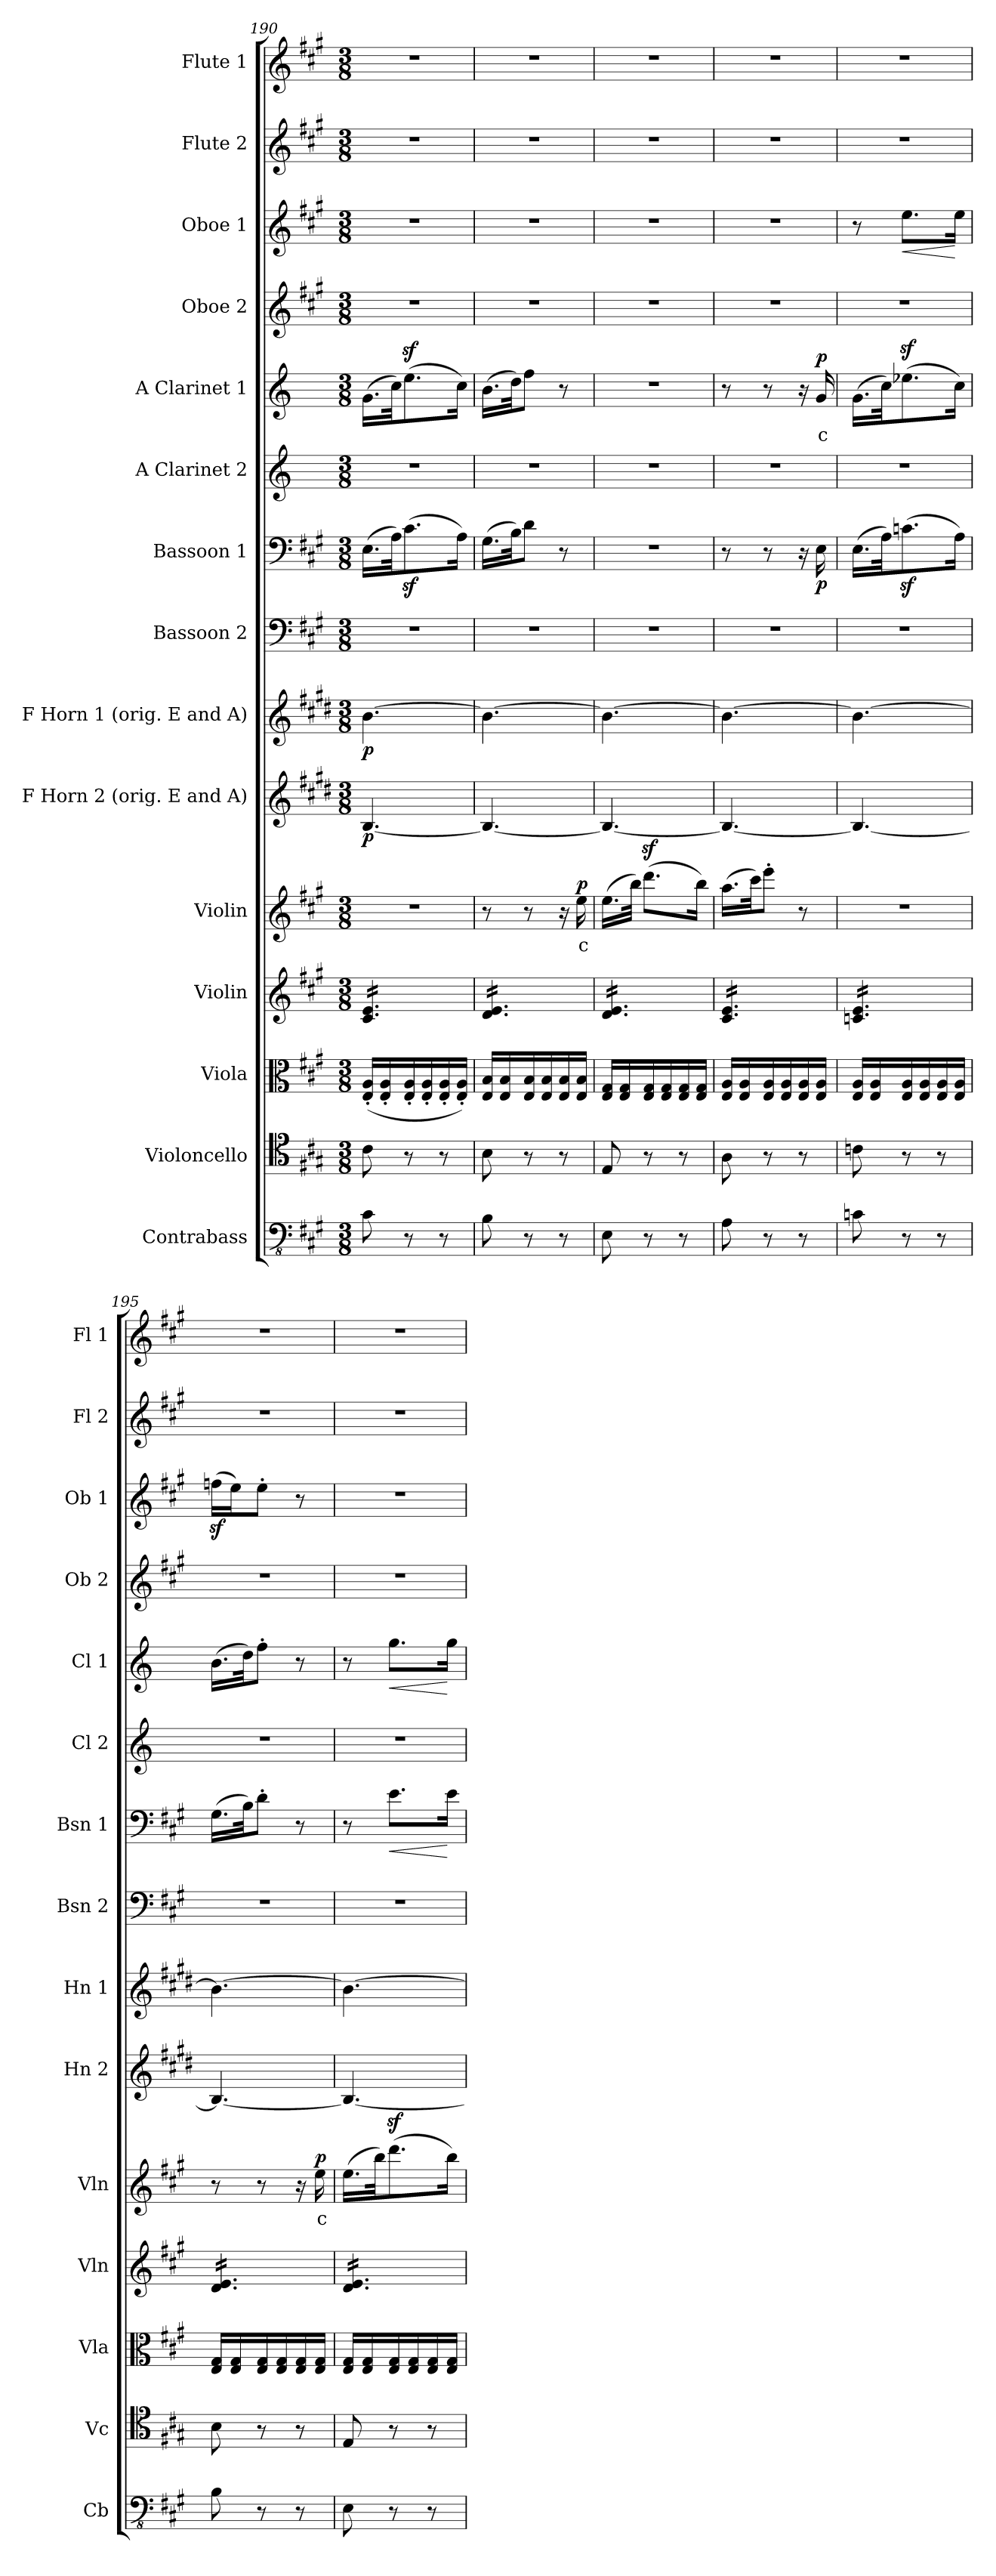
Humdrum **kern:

**kern	**kern	**kern	**kern	**kern	**text	**dynam	**kern	**dynam	**kern	**dynam	**kern	**kern	**dynam	**kern	**kern	**text	**dynam	**kern	**kern	**dynam	**kern	**kern
*part15	*part14	*part13	*part12	*part11	*part11	*part11	*part10	*part10	*part9	*part9	*part8	*part7	*part7	*part6	*part5	*part5	*part5	*part4	*part3	*part3	*part2	*part1
*staff15	*staff14	*staff13	*staff12	*staff11	*staff11	*staff11	*staff10	*staff10	*staff9	*staff9	*staff8	*staff7	*staff7	*staff6	*staff5	*staff5	*staff5	*staff4	*staff3	*staff3	*staff2	*staff1
*I"Contrabass	*I"Violoncello	*I"Viola	*I"Violin	*I"Violin	*	*	*I"F Horn 2 (orig. E and A)	*	*I"F Horn 1 (orig. E and A)	*	*I"Bassoon 2	*I"Bassoon 1	*	*I"A Clarinet 2	*I"A Clarinet 1	*	*	*I"Oboe 2	*I"Oboe 1	*	*I"Flute 2	*I"Flute 1
*I'Cb	*I'Vc	*I'Vla	*I'Vln	*I'Vln	*	*	*I'Hn 2	*	*I'Hn 1	*	*I'Bsn 2	*I'Bsn 1	*	*I'Cl 2	*I'Cl 1	*	*	*I'Ob 2	*I'Ob 1	*	*I'Fl 2	*I'Fl 1
*clefFv4	*clefC4	*clefC3	*clefG2	*clefG2	*	*	*clefG2	*	*clefG2	*	*clefF4	*clefF4	*	*clefG2	*clefG2	*	*	*clefG2	*clefG2	*	*clefG2	*clefG2
*	*	*	*	*	*	*	*ITrd4c7	*	*ITrd4c7	*	*	*	*	*ITrd2c3	*ITrd2c3	*	*	*	*	*	*	*
*k[f#c#g#]	*k[f#c#g#]	*k[f#c#g#]	*k[f#c#g#]	*k[f#c#g#]	*	*	*k[f#c#g#]	*	*k[f#c#g#]	*	*k[f#c#g#]	*k[f#c#g#]	*	*k[f#c#g#]	*k[f#c#g#]	*	*	*k[f#c#g#]	*k[f#c#g#]	*	*k[f#c#g#]	*k[f#c#g#]
*M3/8	*M3/8	*M3/8	*M3/8	*M3/8	*	*	*M3/8	*	*M3/8	*	*M3/8	*M3/8	*	*M3/8	*M3/8	*	*	*M3/8	*M3/8	*	*M3/8	*M3/8
=190	=190	=190	=190	=190	=190	=190	=190	=190	=190	=190	=190	=190	=190	=190	=190	=190	=190	=190	=190	=190	=190	=190
!	!	!	!	!	!	!	!	!LO:DY:b	!	!LO:DY:b	!	!	!	!	!	!	!	!	!	!	!	!
*	*	*	*tremolo	*	*	*	*	*	*	*	*	*	*	*	*	*	*	*	*	*	*	*
8C#\	8c#\	(<16E/' 16A/'LL	16c#/ 16e/LL	4.r	.	.	[4.E/	p	[4.e\	p	4.r	(>16.E\LL	.	4.r	(>16.e\LL	.	.	4.r	4.r	.	4.r	4.r
.	.	16E/' 16A/'	16c#/ 16e/	.	.	.	.	.	.	.	.	.	.	.	.	.	.	.	.	.	.	.
.	.	.	.	.	.	.	.	.	.	.	.	32A\JK)	.	.	32a\JK)	.	.	.	.	.	.	.
8r	8r	16E/' 16A/'	16c#/ 16e/	.	.	.	.	.	.	.	.	(>8.c#z<\	.	.	(>8.cc#z<\	.	.	.	.	.	.	.
.	.	16E/' 16A/'	16c#/ 16e/	.	.	.	.	.	.	.	.	.	.	.	.	.	.	.	.	.	.	.
8r	8r	16E/' 16A/'	16c#/ 16e/	.	.	.	.	.	.	.	.	.	.	.	.	.	.	.	.	.	.	.
.	.	16E/' 16A/'JJ)	16c#/ 16e/JJ	.	.	.	.	.	.	.	.	16A\Jk)	.	.	16a\Jk)	.	.	.	.	.	.	.
=191	=191	=191	=191	=191	=191	=191	=191	=191	=191	=191	=191	=191	=191	=191	=191	=191	=191	=191	=191	=191	=191	=191
8BB\	8B\	16E/ 16B/LL	16d/ 16e/LL	8r	.	.	4.E/_	.	4.e\_	.	4.r	(>16.G#\LL	.	4.r	(>16.g#\LL	.	.	4.r	4.r	.	4.r	4.r
.	.	16E/ 16B/	16d/ 16e/	.	.	.	.	.	.	.	.	.	.	.	.	.	.	.	.	.	.	.
.	.	.	.	.	.	.	.	.	.	.	.	32B\JK)	.	.	32b\JK)	.	.	.	.	.	.	.
8r	8r	16E/ 16B/	16d/ 16e/	8r	.	.	.	.	.	.	.	8d\J	.	.	8dd\J	.	.	.	.	.	.	.
.	.	16E/ 16B/	16d/ 16e/	.	.	.	.	.	.	.	.	.	.	.	.	.	.	.	.	.	.	.
8r	8r	16E/ 16B/	16d/ 16e/	16r	.	.	.	.	.	.	.	8r	.	.	8r	.	.	.	.	.	.	.
!	!	!	!	!	!LO:LY:b:color=#FF0000	!LO:DY:b	!	!	!	!	!	!	!	!	!	!	!	!	!	!	!	!
.	.	16E/ 16B/JJ	16d/ 16e/JJ	16ee\	c	p	.	.	.	.	.	.	.	.	.	.	.	.	.	.	.	.
=192	=192	=192	=192	=192	=192	=192	=192	=192	=192	=192	=192	=192	=192	=192	=192	=192	=192	=192	=192	=192	=192	=192
8EE\	8E/	16E/ 16G#/LL	16d/ 16e/LL	(>16.ee\LL	.	.	4.E/_	.	4.e\_	.	4.r	4.r	.	4.r	4.r	.	.	4.r	4.r	.	4.r	4.r
.	.	16E/ 16G#/	16d/ 16e/	.	.	.	.	.	.	.	.	.	.	.	.	.	.	.	.	.	.	.
.	.	.	.	32bb\JJk)	.	.	.	.	.	.	.	.	.	.	.	.	.	.	.	.	.	.
8r	8r	16E/ 16G#/	16d/ 16e/	(>8.dddz<\L	.	.	.	.	.	.	.	.	.	.	.	.	.	.	.	.	.	.
.	.	16E/ 16G#/	16d/ 16e/	.	.	.	.	.	.	.	.	.	.	.	.	.	.	.	.	.	.	.
8r	8r	16E/ 16G#/	16d/ 16e/	.	.	.	.	.	.	.	.	.	.	.	.	.	.	.	.	.	.	.
.	.	16E/ 16G#/JJ	16d/ 16e/JJ	16bb\Jk)	.	.	.	.	.	.	.	.	.	.	.	.	.	.	.	.	.	.
=193	=193	=193	=193	=193	=193	=193	=193	=193	=193	=193	=193	=193	=193	=193	=193	=193	=193	=193	=193	=193	=193	=193
8AA\	8A\	16E/ 16A/LL	16c#/ 16e/LL	(>16.aa\LL	.	.	4.E/_	.	4.e\_	.	4.r	8r	.	4.r	8r	.	.	4.r	4.r	.	4.r	4.r
.	.	16E/ 16A/	16c#/ 16e/	.	.	.	.	.	.	.	.	.	.	.	.	.	.	.	.	.	.	.
.	.	.	.	32ccc#\JK)	.	.	.	.	.	.	.	.	.	.	.	.	.	.	.	.	.	.
8r	8r	16E/ 16A/	16c#/ 16e/	8eee'\J	.	.	.	.	.	.	.	8r	.	.	8r	.	.	.	.	.	.	.
.	.	16E/ 16A/	16c#/ 16e/	.	.	.	.	.	.	.	.	.	.	.	.	.	.	.	.	.	.	.
8r	8r	16E/ 16A/	16c#/ 16e/	8r	.	.	.	.	.	.	.	16r	.	.	16r	.	.	.	.	.	.	.
!	!	!	!	!	!	!	!	!	!	!	!	!	!LO:DY:b	!	!	!LO:LY:b:color=#FF0000	!LO:DY:b	!	!	!	!	!
.	.	16E/ 16A/JJ	16c#/ 16e/JJ	.	.	.	.	.	.	.	.	16E\	p	.	16e/	c	p	.	.	.	.	.
=194	=194	=194	=194	=194	=194	=194	=194	=194	=194	=194	=194	=194	=194	=194	=194	=194	=194	=194	=194	=194	=194	=194
8Cn\	8cn\	16E/ 16A/LL	16cn/ 16e/LL	4.r	.	.	4.E/_	.	4.e\_	.	4.r	(>16.E\LL	.	4.r	(>16.e\LL	.	.	4.r	8r	.	4.r	4.r
.	.	16E/ 16A/	16cn/ 16e/	.	.	.	.	.	.	.	.	.	.	.	.	.	.	.	.	.	.	.
.	.	.	.	.	.	.	.	.	.	.	.	32A\JK)	.	.	32a\JK)	.	.	.	.	.	.	.
!	!	!	!	!	!	!	!	!	!	!	!	!	!	!	!	!	!	!	!	!LO:HP:b	!	!
8r	8r	16E/ 16A/	16cn/ 16e/	.	.	.	.	.	.	.	.	(>8.cnz<\	.	.	(>8.ccnz<\	.	.	.	8.ee\L	<	.	.
.	.	16E/ 16A/	16cn/ 16e/	.	.	.	.	.	.	.	.	.	.	.	.	.	.	.	.	.	.	.
8r	8r	16E/ 16A/	16cn/ 16e/	.	.	.	.	.	.	.	.	.	.	.	.	.	.	.	.	.	.	.
.	.	16E/ 16A/JJ	16cn/ 16e/JJ	.	.	.	.	.	.	.	.	16A\Jk)	.	.	16a\Jk)	.	.	.	16ee\Jk	[	.	.
!!LO:PB:g=z
=195	=195	=195	=195	=195	=195	=195	=195	=195	=195	=195	=195	=195	=195	=195	=195	=195	=195	=195	=195	=195	=195	=195
8BB\	8B\	16E/ 16G#/LL	16d/ 16e/LL	8r	.	.	4.E/_	.	4.e\_	.	4.r	(>16.G#\LL	.	4.r	(>16.g#\LL	.	.	4.r	(>16ffnz<\LL	.	4.r	4.r
.	.	16E/ 16G#/	16d/ 16e/	.	.	.	.	.	.	.	.	.	.	.	.	.	.	.	16ee\J)	.	.	.
.	.	.	.	.	.	.	.	.	.	.	.	32B\JK)	.	.	32b\JK)	.	.	.	.	.	.	.
8r	8r	16E/ 16G#/	16d/ 16e/	8r	.	.	.	.	.	.	.	8d'\J	.	.	8dd'\J	.	.	.	8ee'\J	.	.	.
.	.	16E/ 16G#/	16d/ 16e/	.	.	.	.	.	.	.	.	.	.	.	.	.	.	.	.	.	.	.
8r	8r	16E/ 16G#/	16d/ 16e/	16r	.	.	.	.	.	.	.	8r	.	.	8r	.	.	.	8r	.	.	.
!	!	!	!	!	!LO:LY:b:color=#FF0000	!LO:DY:b	!	!	!	!	!	!	!	!	!	!	!	!	!	!	!	!
.	.	16E/ 16G#/JJ	16d/ 16e/JJ	16ee\	c	p	.	.	.	.	.	.	.	.	.	.	.	.	.	.	.	.
=196	=196	=196	=196	=196	=196	=196	=196	=196	=196	=196	=196	=196	=196	=196	=196	=196	=196	=196	=196	=196	=196	=196
8EE\	8E/	16E/ 16G#/LL	16d/ 16e/LL	(>16.ee\LL	.	.	4.E/_	.	4.e\_	.	4.r	8r	.	4.r	8r	.	.	4.r	4.r	.	4.r	4.r
.	.	16E/ 16G#/	16d/ 16e/	.	.	.	.	.	.	.	.	.	.	.	.	.	.	.	.	.	.	.
.	.	.	.	32bb\JK)	.	.	.	.	.	.	.	.	.	.	.	.	.	.	.	.	.	.
!	!	!	!	!	!	!	!	!	!	!	!	!	!LO:HP:b	!	!	!	!LO:HP:b	!	!	!	!	!
8r	8r	16E/ 16G#/	16d/ 16e/	(>8.dddz<\	.	.	.	.	.	.	.	8.e\L	<	.	8.ee\L	.	<	.	.	.	.	.
.	.	16E/ 16G#/	16d/ 16e/	.	.	.	.	.	.	.	.	.	.	.	.	.	.	.	.	.	.	.
8r	8r	16E/ 16G#/	16d/ 16e/	.	.	.	.	.	.	.	.	.	.	.	.	.	.	.	.	.	.	.
.	.	16E/ 16G#/JJ	16d/ 16e/JJ	16bb\Jk)	.	.	.	.	.	.	.	16e\Jk	[	.	16ee\Jk	.	[	.	.	.	.	.
*	*	*	*Xtremolo	*	*	*	*	*	*	*	*	*	*	*	*	*	*	*	*	*	*	*
=	=	=	=	=	=	=	=	=	=	=	=	=	=	=	=	=	=	=	=	=	=	=
*-	*-	*-	*-	*-	*-	*-	*-	*-	*-	*-	*-	*-	*-	*-	*-	*-	*-	*-	*-	*-	*-	*-
